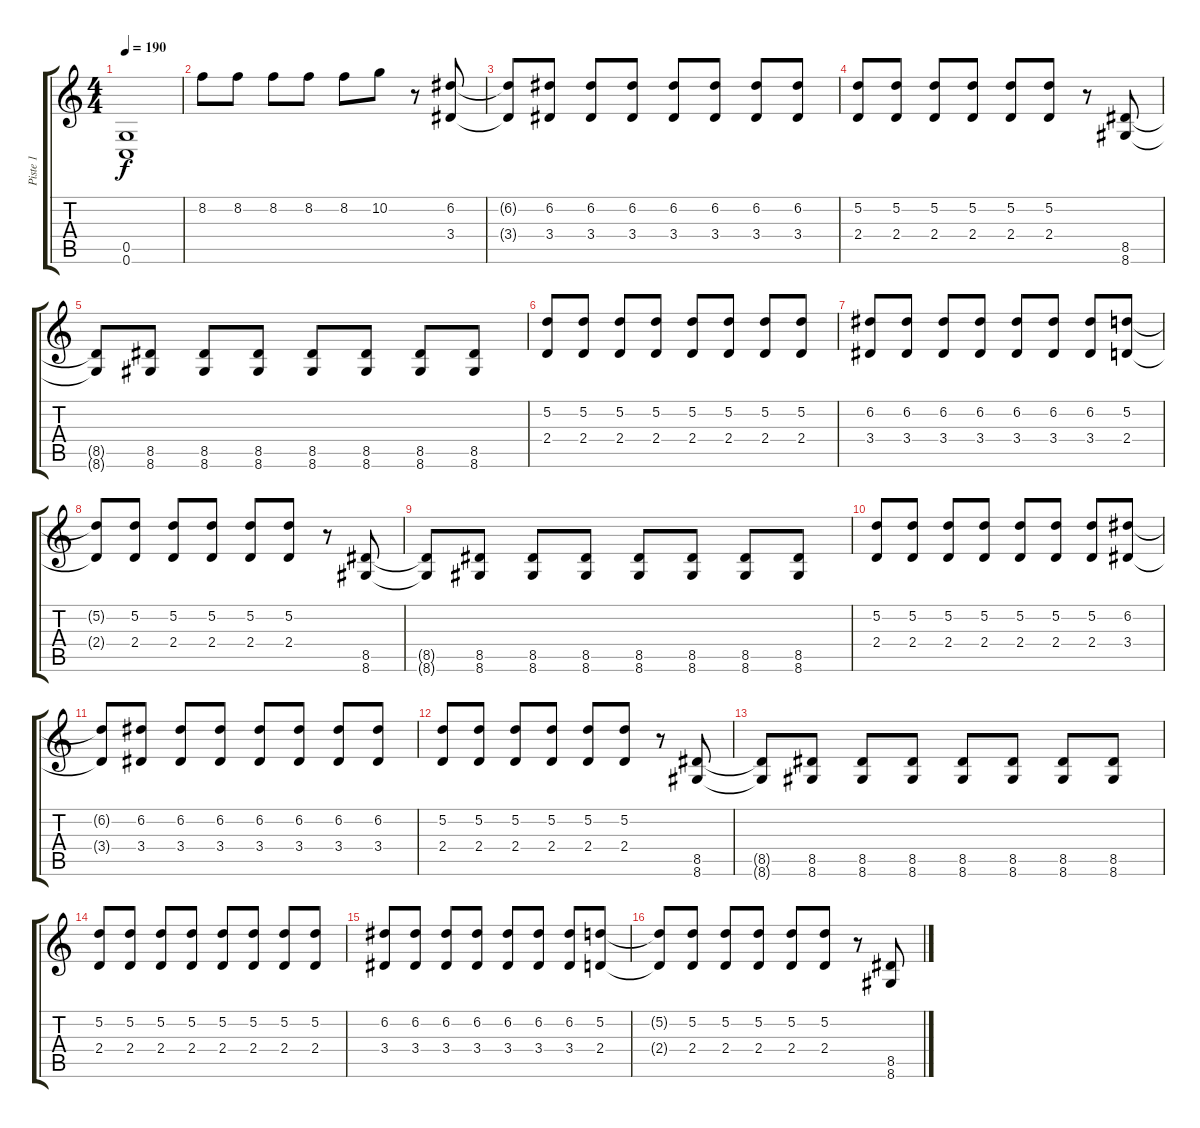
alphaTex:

\track ("Piste 1" "Piste 1") {instrument distortionguitar}
\staff {score tabs}
\tuning (D4 A3 F3 C3 G2 C2) {hide}
\ts (4 4)
\tempo 190
\clef g2
\ks c
(0.5 0.6).1{dy f} |
8.2.8 8.2.8 8.2.8 8.2.8 8.2.8 10.2.8 r.8 (6.2 3.4).8 |
(6.2{t} 3.4{t}).8 (6.2 3.4).8 (6.2 3.4).8 (6.2 3.4).8 (6.2 3.4).8 (6.2 3.4).8 (6.2 3.4).8 (6.2 3.4).8 |
(5.2 2.4).8 (5.2 2.4).8 (5.2 2.4).8 (5.2 2.4).8 (5.2 2.4).8 (5.2 2.4).8 r.8 (8.5 8.6).8 |
(8.5{t} 8.6{t}).8 (8.5 8.6).8 (8.5 8.6).8 (8.5 8.6).8 (8.5 8.6).8 (8.5 8.6).8 (8.5 8.6).8 (8.5 8.6).8 |
(5.2 2.4).8 (5.2 2.4).8 (5.2 2.4).8 (5.2 2.4).8 (5.2 2.4).8 (5.2 2.4).8 (5.2 2.4).8 (5.2 2.4).8 |
(6.2 3.4).8 (6.2 3.4).8 (6.2 3.4).8 (6.2 3.4).8 (6.2 3.4).8 (6.2 3.4).8 (6.2 3.4).8 (5.2 2.4).8 |
(5.2{t} 2.4{t}).8 (5.2 2.4).8 (5.2 2.4).8 (5.2 2.4).8 (5.2 2.4).8 (5.2 2.4).8 r.8 (8.5 8.6).8 |
(8.5{t} 8.6{t}).8 (8.5 8.6).8 (8.5 8.6).8 (8.5 8.6).8 (8.5 8.6).8 (8.5 8.6).8 (8.5 8.6).8 (8.5 8.6).8 |
(5.2 2.4).8 (5.2 2.4).8 (5.2 2.4).8 (5.2 2.4).8 (5.2 2.4).8 (5.2 2.4).8 (5.2 2.4).8 (6.2 3.4).8 |
(6.2{t} 3.4{t}).8 (6.2 3.4).8 (6.2 3.4).8 (6.2 3.4).8 (6.2 3.4).8 (6.2 3.4).8 (6.2 3.4).8 (6.2 3.4).8 |
(5.2 2.4).8 (5.2 2.4).8 (5.2 2.4).8 (5.2 2.4).8 (5.2 2.4).8 (5.2 2.4).8 r.8 (8.5 8.6).8 |
(8.5{t} 8.6{t}).8 (8.5 8.6).8 (8.5 8.6).8 (8.5 8.6).8 (8.5 8.6).8 (8.5 8.6).8 (8.5 8.6).8 (8.5 8.6).8 |
(5.2 2.4).8 (5.2 2.4).8 (5.2 2.4).8 (5.2 2.4).8 (5.2 2.4).8 (5.2 2.4).8 (5.2 2.4).8 (5.2 2.4).8 |
(6.2 3.4).8 (6.2 3.4).8 (6.2 3.4).8 (6.2 3.4).8 (6.2 3.4).8 (6.2 3.4).8 (6.2 3.4).8 (5.2 2.4).8 |
(5.2{t} 2.4{t}).8 (5.2 2.4).8 (5.2 2.4).8 (5.2 2.4).8 (5.2 2.4).8 (5.2 2.4).8 r.8 (8.5 8.6).8
